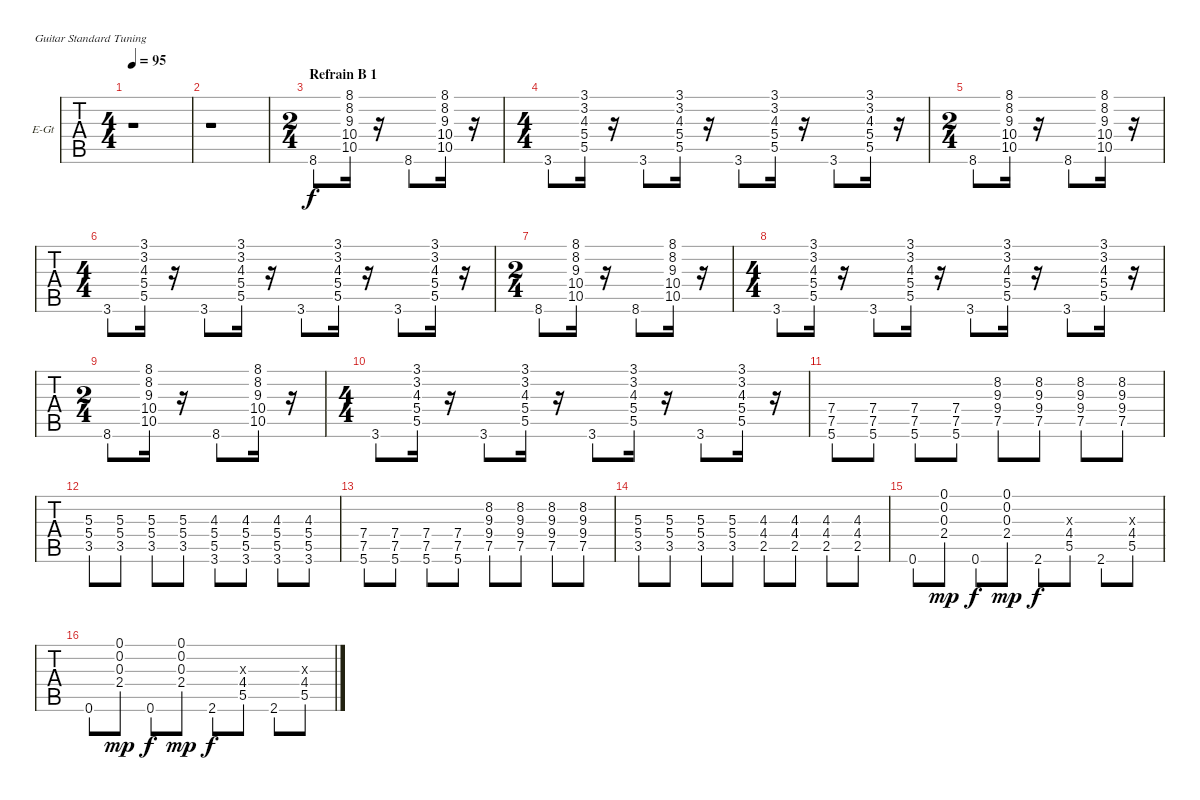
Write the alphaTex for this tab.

\bracketExtendMode groupsimilarinstruments
\firstSystemTrackNameOrientation horizontal
\otherSystemsTrackNameOrientation horizontal
\chordDiagramsInScore
\track ("Guitare" "E-Gt") {instrument electricguitarclean}
\staff {tabs}
\tuning (E4 B3 G3 D3 A2 E2)
\ts (4 4)
\tempo 95
\clef g2
\ks c
r.1{dy f} |
r.1 |
\ts (2 4)
\section ("" "Refrain B 1")
8.6.8 (8.1 8.2 9.3 10.4 10.5).16 r.16 8.6.8 (8.1 8.2 9.3 10.4 10.5).16 r.16 |
\ts (4 4)
3.6.8 (3.1 3.2 4.3 5.4 5.5).16 r.16 3.6.8 (3.1 3.2 4.3 5.4 5.5).16 r.16 3.6.8 (3.1 3.2 4.3 5.4 5.5).16 r.16 3.6.8 (3.1 3.2 4.3 5.4 5.5).16 r.16 |
\ts (2 4)
8.6.8 (8.1 8.2 9.3 10.4 10.5).16 r.16 8.6.8 (8.1 8.2 9.3 10.4 10.5).16 r.16 |
\ts (4 4)
3.6.8 (3.1 3.2 4.3 5.4 5.5).16 r.16 3.6.8 (3.1 3.2 4.3 5.4 5.5).16 r.16 3.6.8 (3.1 3.2 4.3 5.4 5.5).16 r.16 3.6.8 (3.1 3.2 4.3 5.4 5.5).16 r.16 |
\ts (2 4)
8.6.8 (8.1 8.2 9.3 10.4 10.5).16 r.16 8.6.8 (8.1 8.2 9.3 10.4 10.5).16 r.16 |
\ts (4 4)
3.6.8 (3.1 3.2 4.3 5.4 5.5).16 r.16 3.6.8 (3.1 3.2 4.3 5.4 5.5).16 r.16 3.6.8 (3.1 3.2 4.3 5.4 5.5).16 r.16 3.6.8 (3.1 3.2 4.3 5.4 5.5).16 r.16 |
\ts (2 4)
8.6.8 (8.1 8.2 9.3 10.4 10.5).16 r.16 8.6.8 (8.1 8.2 9.3 10.4 10.5).16 r.16 |
\ts (4 4)
3.6.8 (3.1 3.2 4.3 5.4 5.5).16 r.16 3.6.8 (3.1 3.2 4.3 5.4 5.5).16 r.16 3.6.8 (3.1 3.2 4.3 5.4 5.5).16 r.16 3.6.8 (3.1 3.2 4.3 5.4 5.5).16 r.16 |
(7.4 7.5 5.6).8 (7.4 7.5 5.6).8 (7.4 7.5 5.6).8 (7.4 7.5 5.6).8 (8.2 9.3 9.4 7.5).8 (8.2 9.3 9.4 7.5).8 (8.2 9.3 9.4 7.5).8 (8.2 9.3 9.4 7.5).8 |
(5.3 5.4 3.5).8 (5.3 5.4 3.5).8 (5.3 5.4 3.5).8 (5.3 5.4 3.5).8 (4.3 5.4 5.5 3.6).8 (4.3 5.4 5.5 3.6).8 (4.3 5.4 5.5 3.6).8 (4.3 5.4 5.5 3.6).8 |
(7.4 7.5 5.6).8 (7.4 7.5 5.6).8 (7.4 7.5 5.6).8 (7.4 7.5 5.6).8 (8.2 9.3 9.4 7.5).8 (8.2 9.3 9.4 7.5).8 (8.2 9.3 9.4 7.5).8 (8.2 9.3 9.4 7.5).8 |
(5.3 5.4 3.5).8 (5.3 5.4 3.5).8 (5.3 5.4 3.5).8 (5.3 5.4 3.5).8 (4.3 4.4 2.5).8 (4.3 4.4 2.5).8 (4.3 4.4 2.5).8 (4.3 4.4 2.5).8 |
0.6.8 (0.1 0.2 0.3 2.4).8{dy mp} 0.6.8{dy f} (0.1 0.2 0.3 2.4).8{dy mp} 2.6.8{dy f} (0.3{x} 4.4 5.5).8 2.6.8 (0.3{x} 4.4 5.5).8 |
0.6.8 (0.1 0.2 0.3 2.4).8{dy mp} 0.6.8{dy f} (0.1 0.2 0.3 2.4).8{dy mp} 2.6.8{dy f} (0.3{x} 4.4 5.5).8 2.6.8 (0.3{x} 4.4 5.5).8
